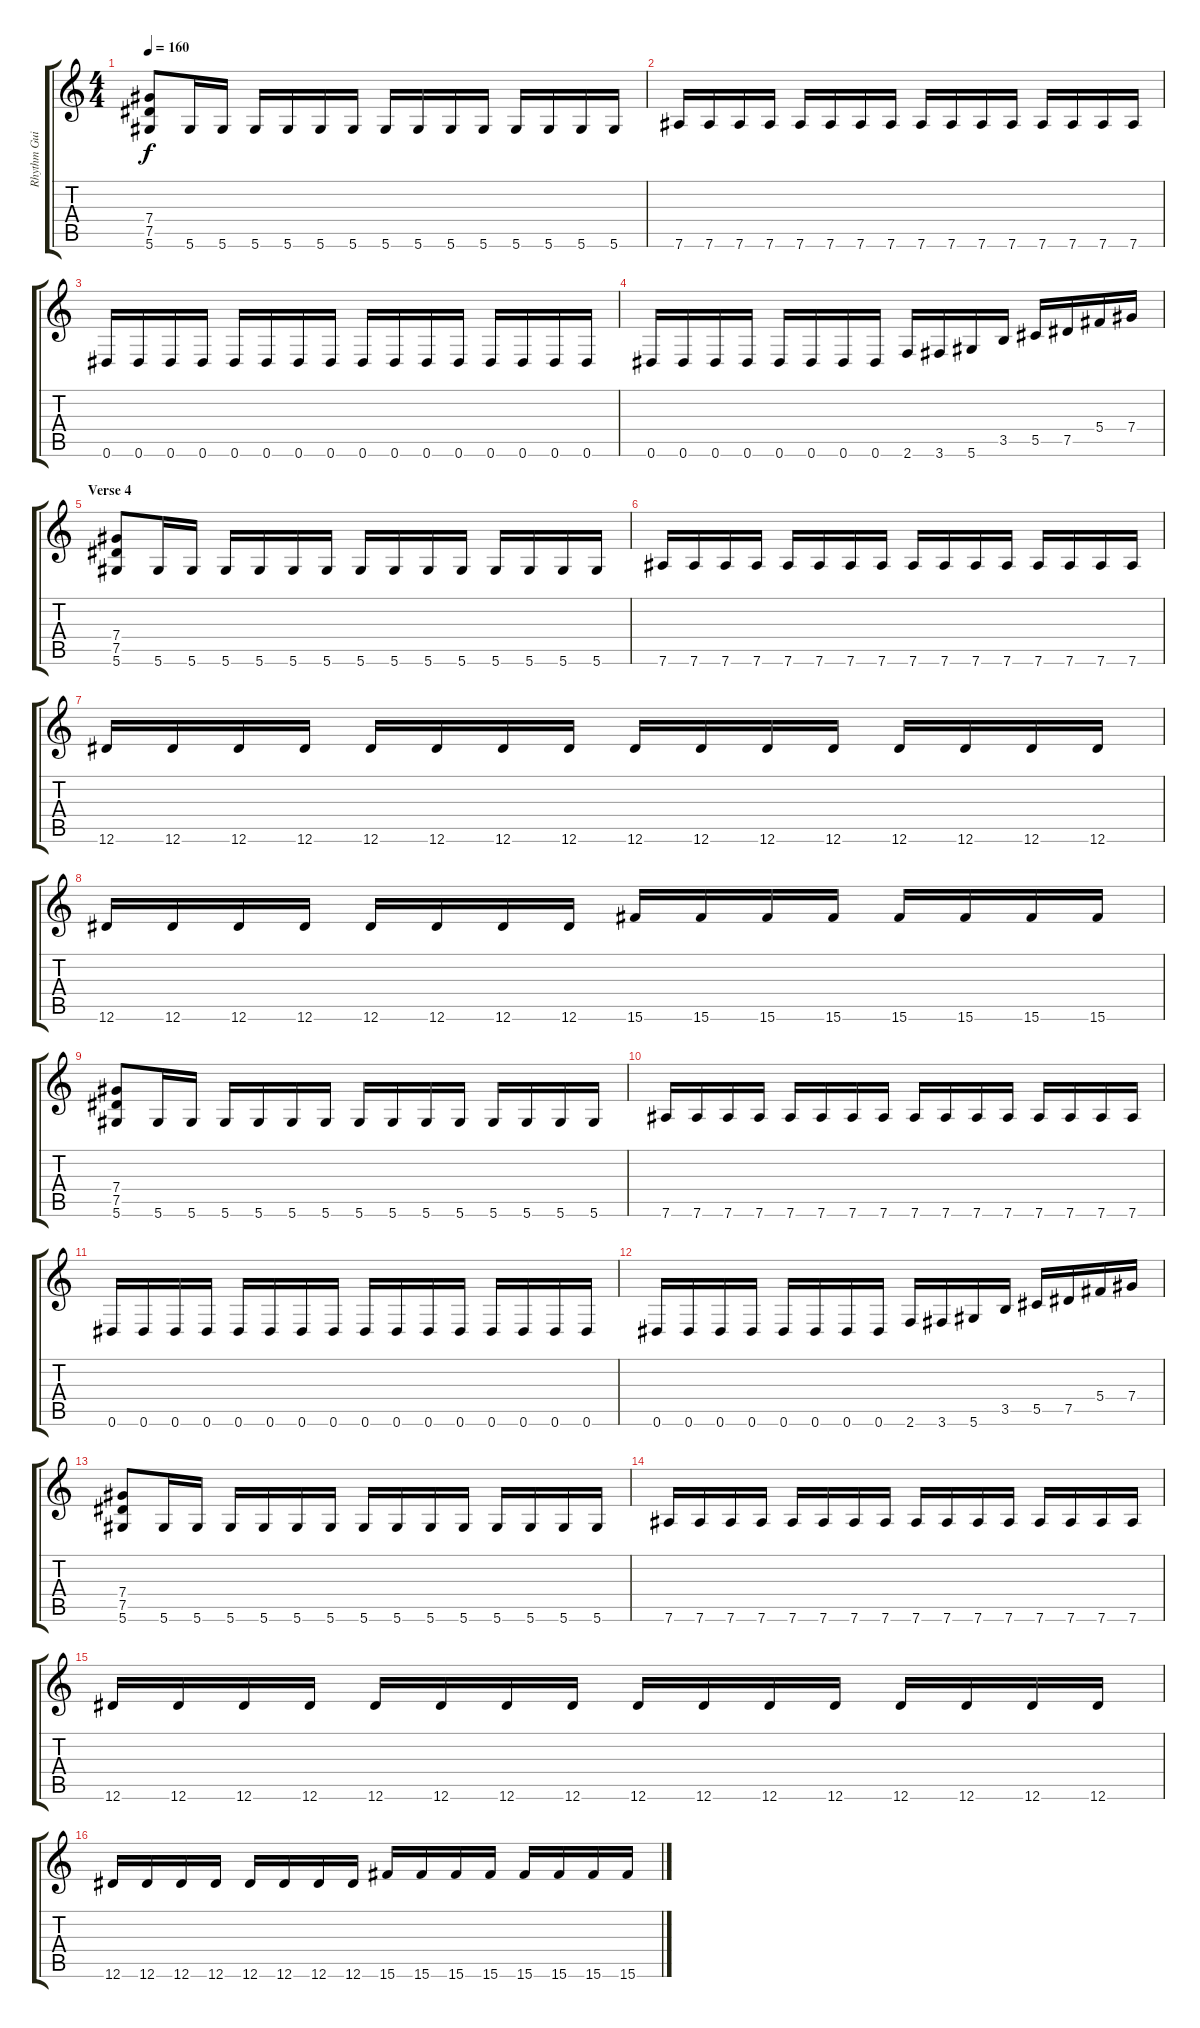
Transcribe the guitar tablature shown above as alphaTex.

\track ("Rhythm Guitar I" "Rhythm Gui") {instrument distortionguitar}
\staff {score tabs}
\tuning (Eb4 Bb3 Gb3 Db3 Ab2 Eb2) {hide}
\ts (4 4)
\tempo 160
\clef g2
\ks c
(7.4 7.5 5.6).8{dy f} 5.6.16 5.6.16 5.6.16 5.6.16 5.6.16 5.6.16 5.6.16 5.6.16 5.6.16 5.6.16 5.6.16 5.6.16 5.6.16 5.6.16 |
7.6.16 7.6.16 7.6.16 7.6.16 7.6.16 7.6.16 7.6.16 7.6.16 7.6.16 7.6.16 7.6.16 7.6.16 7.6.16 7.6.16 7.6.16 7.6.16 |
0.6.16 0.6.16 0.6.16 0.6.16 0.6.16 0.6.16 0.6.16 0.6.16 0.6.16 0.6.16 0.6.16 0.6.16 0.6.16 0.6.16 0.6.16 0.6.16 |
0.6.16 0.6.16 0.6.16 0.6.16 0.6.16 0.6.16 0.6.16 0.6.16 2.6.16 3.6.16 5.6.16 3.5.16 5.5.16 7.5.16 5.4.16 7.4.16 |
\section ("" "Verse 4")
(7.4 7.5 5.6).8 5.6.16 5.6.16 5.6.16 5.6.16 5.6.16 5.6.16 5.6.16 5.6.16 5.6.16 5.6.16 5.6.16 5.6.16 5.6.16 5.6.16 |
7.6.16 7.6.16 7.6.16 7.6.16 7.6.16 7.6.16 7.6.16 7.6.16 7.6.16 7.6.16 7.6.16 7.6.16 7.6.16 7.6.16 7.6.16 7.6.16 |
12.6.16 12.6.16 12.6.16 12.6.16 12.6.16 12.6.16 12.6.16 12.6.16 12.6.16 12.6.16 12.6.16 12.6.16 12.6.16 12.6.16 12.6.16 12.6.16 |
12.6.16 12.6.16 12.6.16 12.6.16 12.6.16 12.6.16 12.6.16 12.6.16 15.6.16 15.6.16 15.6.16 15.6.16 15.6.16 15.6.16 15.6.16 15.6.16 |
(7.4 7.5 5.6).8 5.6.16 5.6.16 5.6.16 5.6.16 5.6.16 5.6.16 5.6.16 5.6.16 5.6.16 5.6.16 5.6.16 5.6.16 5.6.16 5.6.16 |
7.6.16 7.6.16 7.6.16 7.6.16 7.6.16 7.6.16 7.6.16 7.6.16 7.6.16 7.6.16 7.6.16 7.6.16 7.6.16 7.6.16 7.6.16 7.6.16 |
0.6.16 0.6.16 0.6.16 0.6.16 0.6.16 0.6.16 0.6.16 0.6.16 0.6.16 0.6.16 0.6.16 0.6.16 0.6.16 0.6.16 0.6.16 0.6.16 |
0.6.16 0.6.16 0.6.16 0.6.16 0.6.16 0.6.16 0.6.16 0.6.16 2.6.16 3.6.16 5.6.16 3.5.16 5.5.16 7.5.16 5.4.16 7.4.16 |
(7.4 7.5 5.6).8 5.6.16 5.6.16 5.6.16 5.6.16 5.6.16 5.6.16 5.6.16 5.6.16 5.6.16 5.6.16 5.6.16 5.6.16 5.6.16 5.6.16 |
7.6.16 7.6.16 7.6.16 7.6.16 7.6.16 7.6.16 7.6.16 7.6.16 7.6.16 7.6.16 7.6.16 7.6.16 7.6.16 7.6.16 7.6.16 7.6.16 |
12.6.16 12.6.16 12.6.16 12.6.16 12.6.16 12.6.16 12.6.16 12.6.16 12.6.16 12.6.16 12.6.16 12.6.16 12.6.16 12.6.16 12.6.16 12.6.16 |
12.6.16 12.6.16 12.6.16 12.6.16 12.6.16 12.6.16 12.6.16 12.6.16 15.6.16 15.6.16 15.6.16 15.6.16 15.6.16 15.6.16 15.6.16 15.6.16
